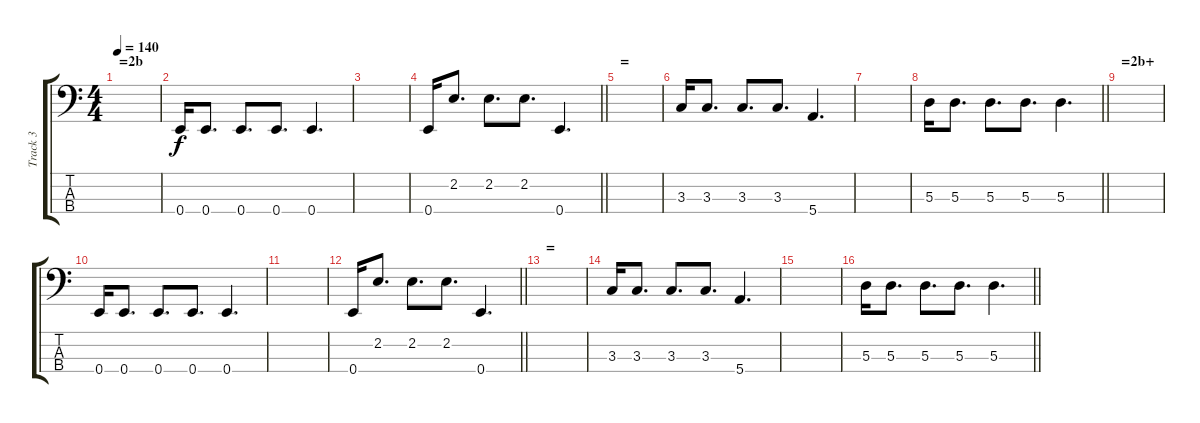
\track ("Track 3" "Track 3") {instrument electricbasspick}
\staff {score tabs}
\tuning (G2 D2 A1 E1) {hide}
\ts (4 4)
\section ("" "=2b")
\tempo 140
\clef f4
\ks c
|
0.4.16 0.4.8{d} 0.4.8{d} 0.4.8{d} 0.4.4{d} |
|
\barLineRight lightlight
0.4.16 2.2.8{d} 2.2.8{d} 2.2.8{d} 0.4.4{d} |
\section ("" "=")
|
3.3.16 3.3.8{d} 3.3.8{d} 3.3.8{d} 5.4.4{d} |
|
\barLineRight lightlight
5.3.16 5.3.8{d} 5.3.8{d} 5.3.8{d} 5.3.4{d} |
\section ("" "=2b+")
|
0.4.16 0.4.8{d} 0.4.8{d} 0.4.8{d} 0.4.4{d} |
|
\barLineRight lightlight
0.4.16 2.2.8{d} 2.2.8{d} 2.2.8{d} 0.4.4{d} |
\section ("" "=")
|
3.3.16 3.3.8{d} 3.3.8{d} 3.3.8{d} 5.4.4{d} |
|
\barLineRight lightlight
5.3.16 5.3.8{d} 5.3.8{d} 5.3.8{d} 5.3.4{d}
